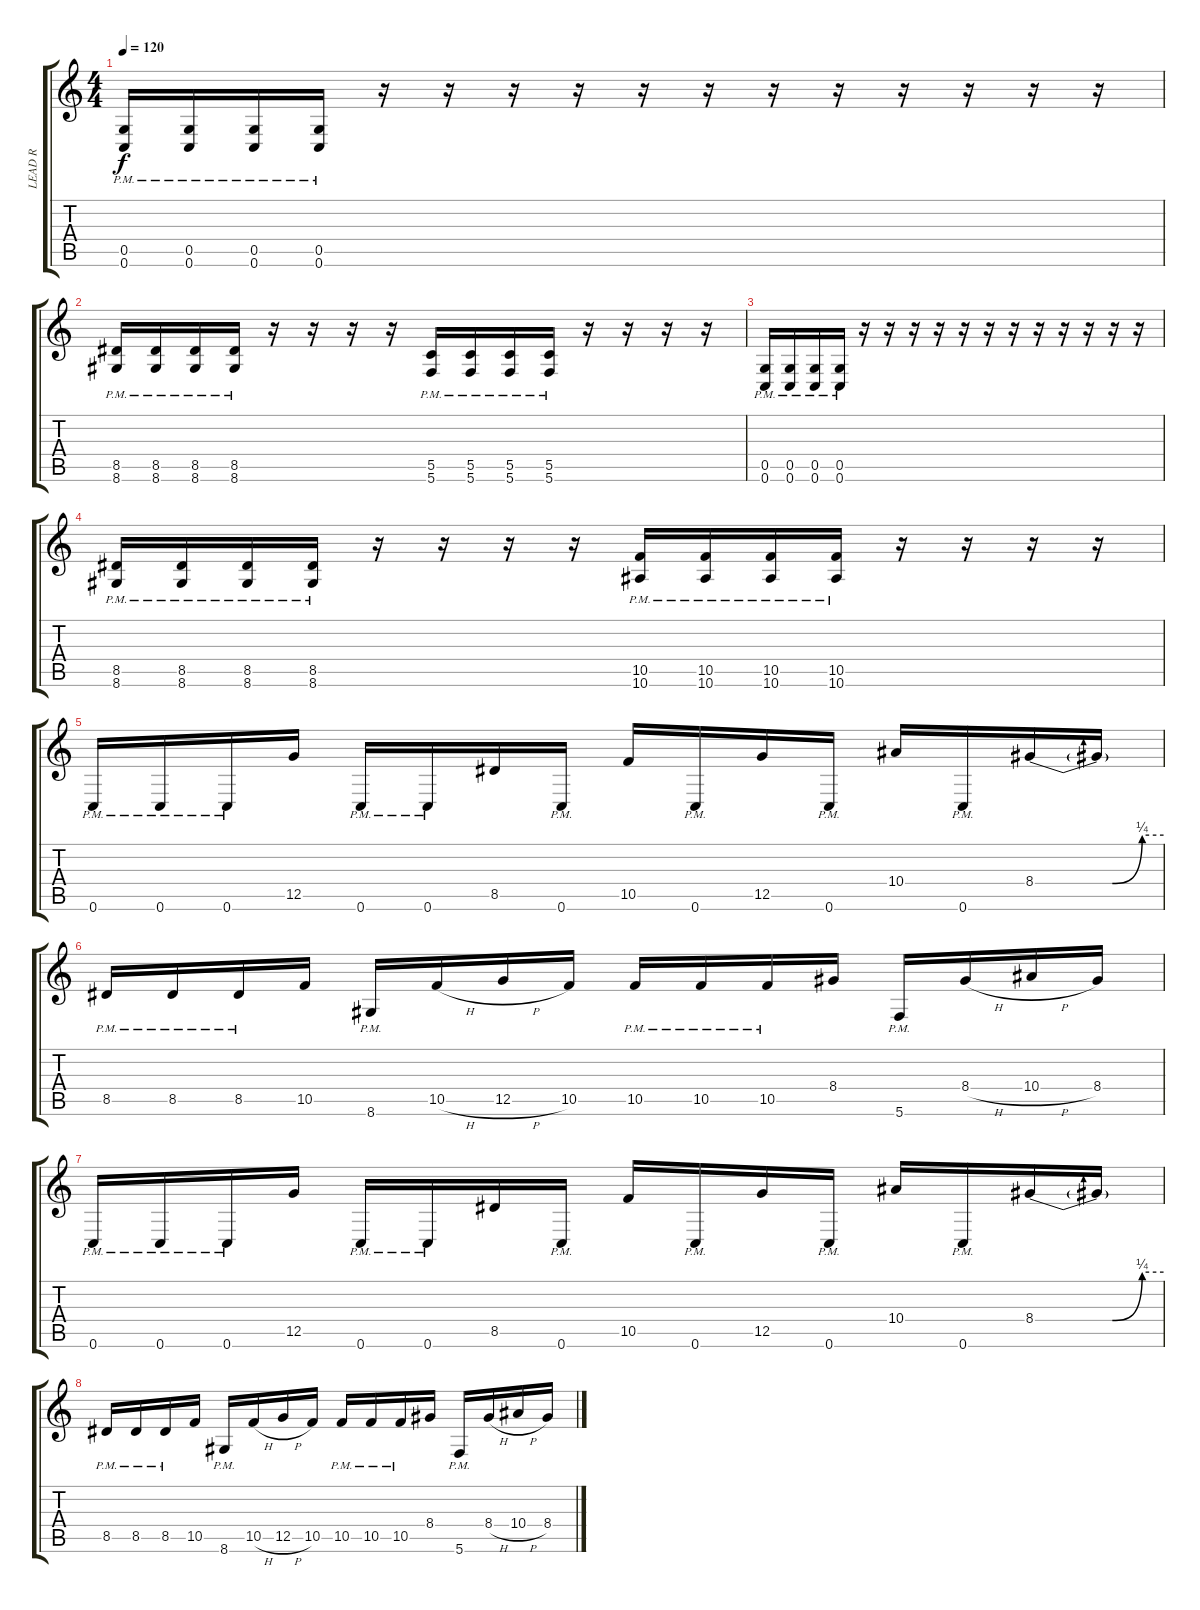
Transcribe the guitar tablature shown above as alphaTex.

\track ("LEAD R" "LEAD R") {instrument overdrivenguitar}
\staff {score tabs}
\tuning (D4 A3 F3 C3 G2 C2) {hide}
\ts (4 4)
\tempo 120
\clef g2
\ks c
(0.5 0.6{pm}).16{dy f} (0.5 0.6{pm}).16 (0.5 0.6{pm}).16 (0.5 0.6{pm}).16 r.16 r.16 r.16 r.16 r.16 r.16 r.16 r.16 r.16 r.16 r.16 r.16 |
(8.5 8.6{pm}).16 (8.5 8.6{pm}).16 (8.5 8.6{pm}).16 (8.5 8.6{pm}).16 r.16 r.16 r.16 r.16 (5.5 5.6{pm}).16 (5.5 5.6{pm}).16 (5.5 5.6{pm}).16 (5.5{pm} 5.6).16 r.16 r.16 r.16 r.16 |
(0.5 0.6{pm}).16 (0.5 0.6{pm}).16 (0.5 0.6{pm}).16 (0.5 0.6{pm}).16 r.16 r.16 r.16 r.16 r.16 r.16 r.16 r.16 r.16 r.16 r.16 r.16 |
(8.5 8.6{pm}).16 (8.5 8.6{pm}).16 (8.5 8.6{pm}).16 (8.5 8.6{pm}).16 r.16 r.16 r.16 r.16 (10.5 10.6{pm}).16 (10.5 10.6{pm}).16 (10.5 10.6{pm}).16 (10.5{pm} 10.6).16 r.16 r.16 r.16 r.16 |
0.6{pm}.16 0.6{pm}.16 0.6{pm}.16 12.5.16 0.6{pm}.16 0.6{pm}.16 8.5.16 0.6{pm}.16 10.5.16 0.6{pm}.16 12.5.16 0.6{pm}.16 10.4.16 0.6{pm}.16 8.4{be (custom 0 0 36 0 50 1 60 1)}.16 8.4{t}.16 |
8.5{pm}.16 8.5{pm}.16 8.5{pm}.16 10.5.16 8.6{pm}.16 10.5{h}.16 12.5{h}.16 10.5.16 10.5{pm}.16 10.5{pm}.16 10.5{pm}.16 8.4.16 5.6{pm}.16 8.4{h}.16 10.4{h}.16 8.4.16 |
0.6{pm}.16 0.6{pm}.16 0.6{pm}.16 12.5.16 0.6{pm}.16 0.6{pm}.16 8.5.16 0.6{pm}.16 10.5.16 0.6{pm}.16 12.5.16 0.6{pm}.16 10.4.16 0.6{pm}.16 8.4{be (custom 0 0 36 0 50 1 60 1)}.16 8.4{t}.16 |
8.5{pm}.16 8.5{pm}.16 8.5{pm}.16 10.5.16 8.6{pm}.16 10.5{h}.16 12.5{h}.16 10.5.16 10.5{pm}.16 10.5{pm}.16 10.5{pm}.16 8.4.16 5.6{pm}.16 8.4{h}.16 10.4{h}.16 8.4.16
